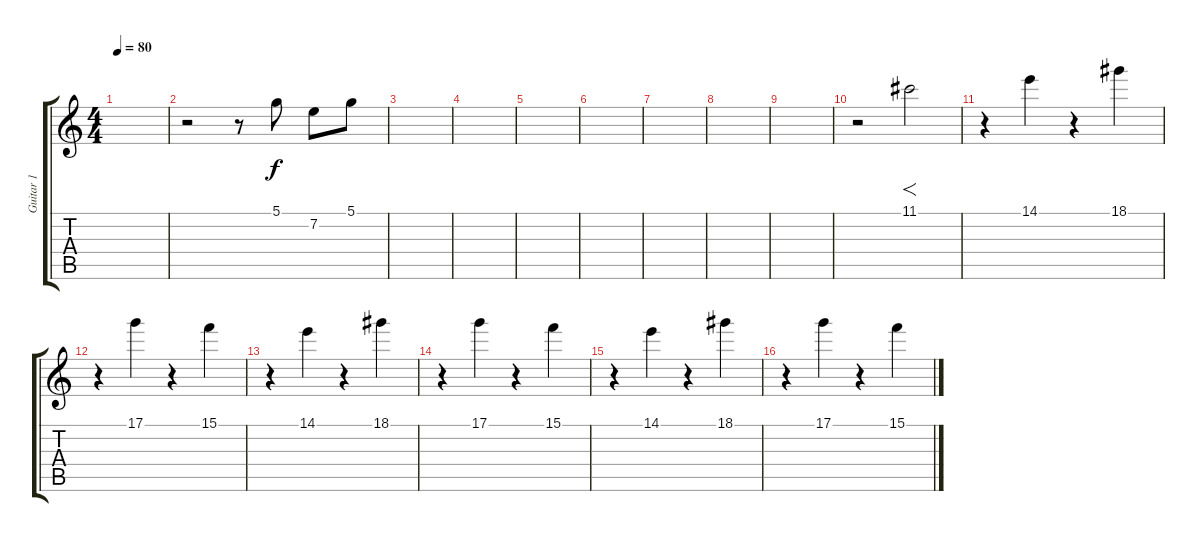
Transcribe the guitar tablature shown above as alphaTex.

\track ("Guitar 1" "Guitar 1") {instrument electricguitarclean}
\staff {score tabs}
\tuning (D4 A3 F3 C3 G2 C2) {hide}
\ts (4 4)
\tempo 80
\clef g2
\ks c
|
r.2 r.8 5.1.8 7.2.8 5.1.8 |
|
|
|
|
|
|
|
r.2 11.1.2{f volume 11 instrument distortionguitar} |
r.4{volume 13 instrument overdrivenguitar} 14.1.4 r.4 18.1.4 |
r.4 17.1.4 r.4 15.1.4 |
r.4 14.1.4 r.4 18.1.4 |
r.4 17.1.4 r.4 15.1.4 |
r.4 14.1.4 r.4 18.1.4 |
r.4 17.1.4 r.4 15.1.4
